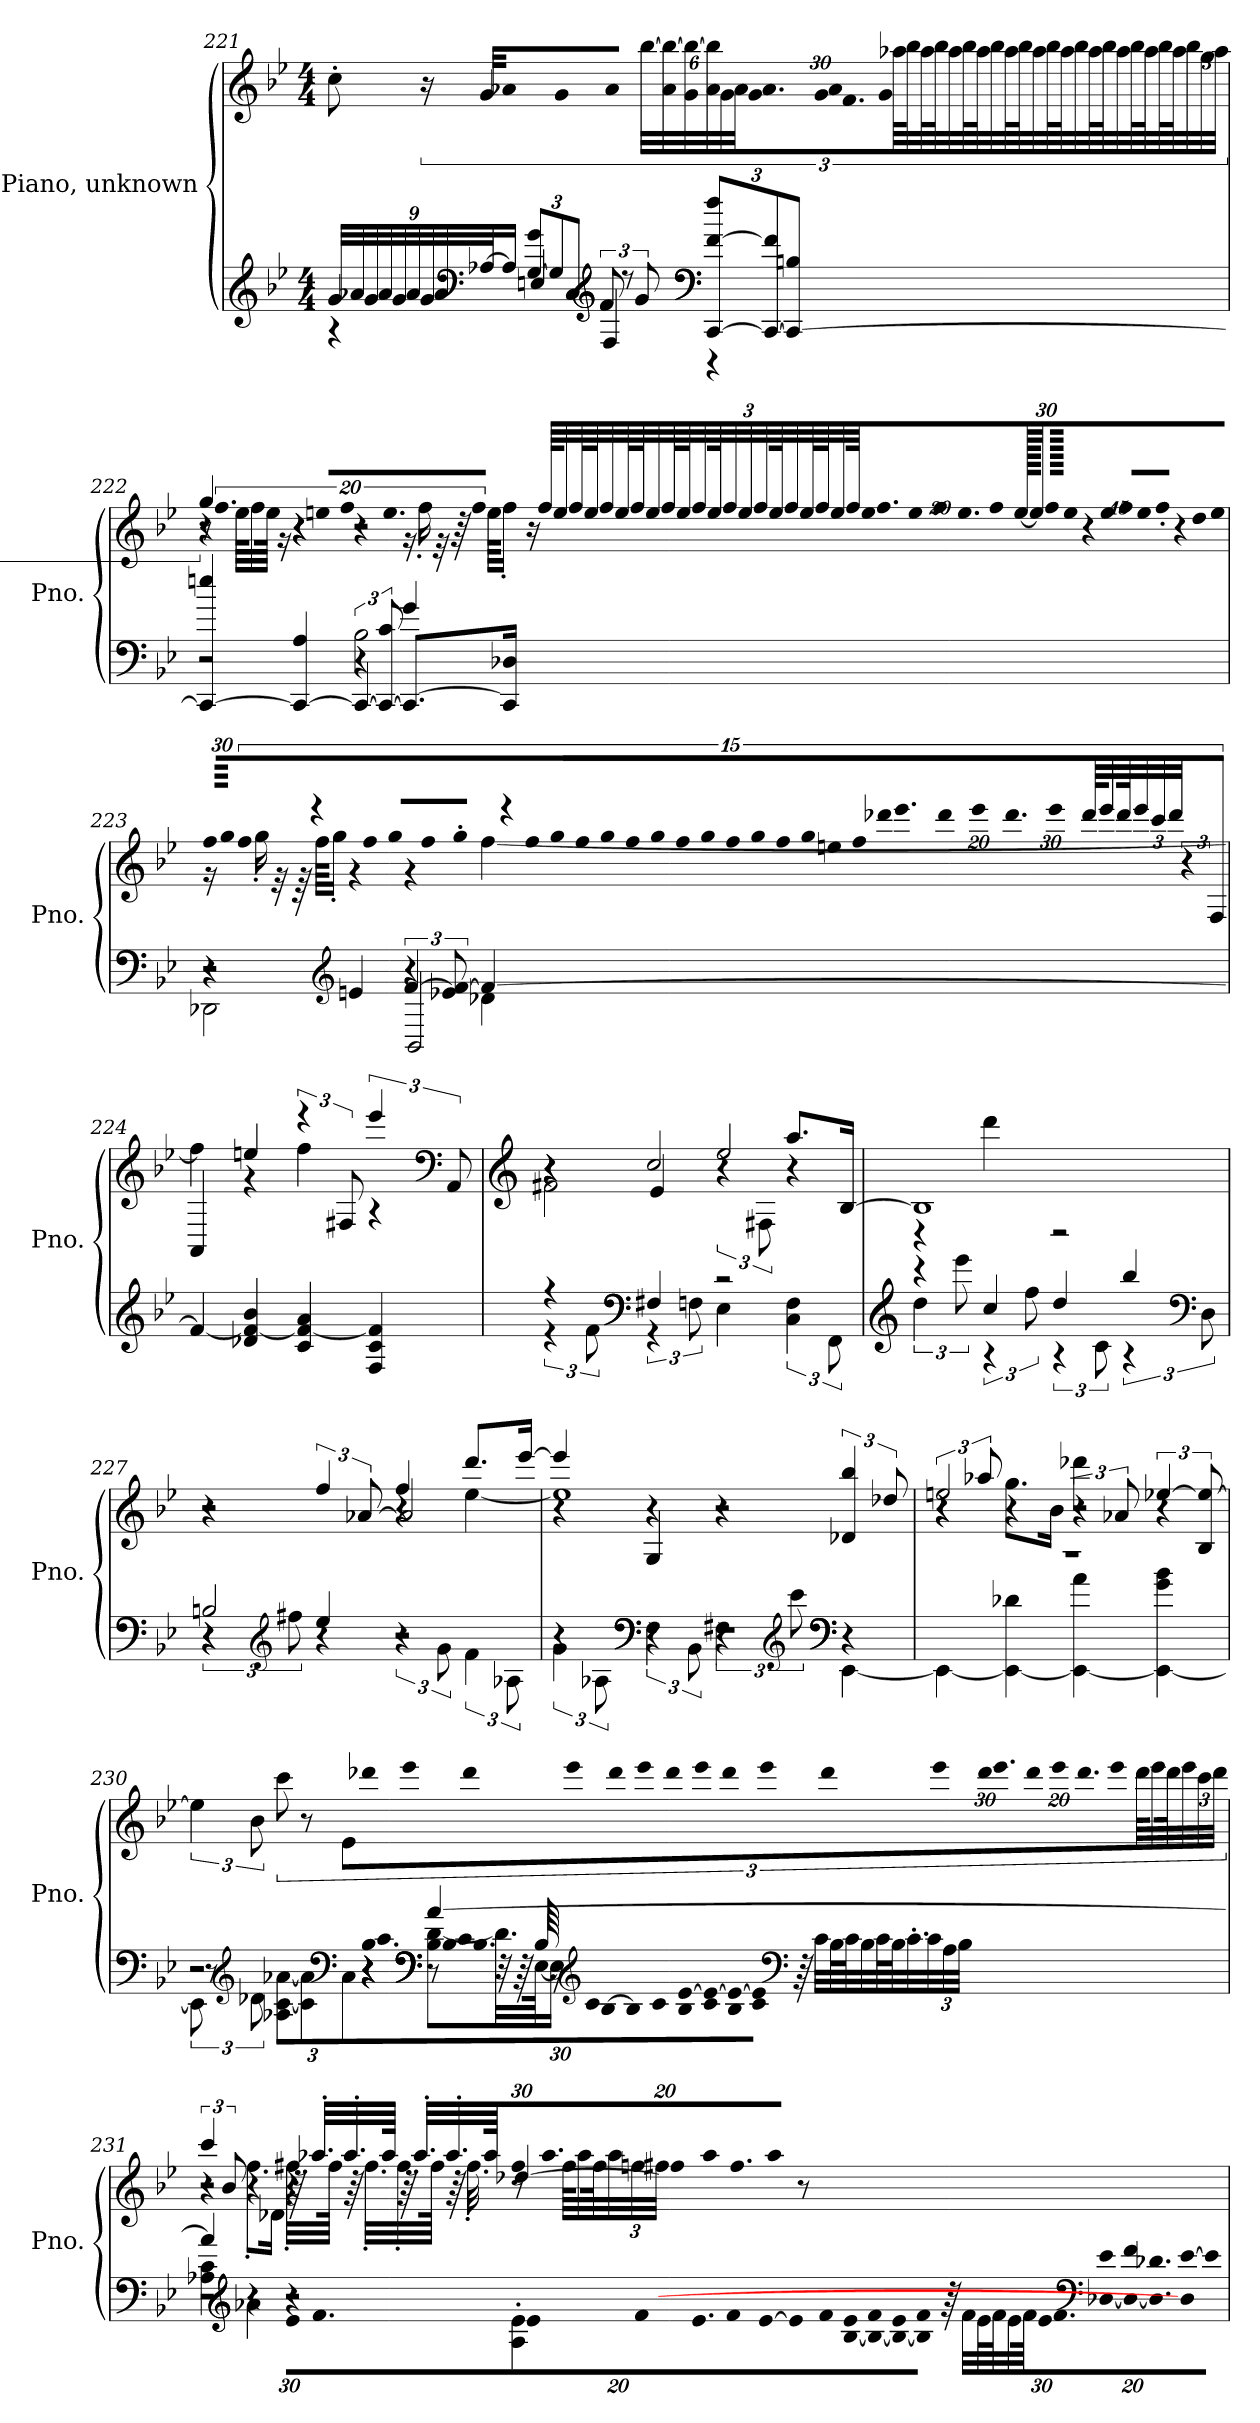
**kern	**kern
*part1	*part1
*staff2	*staff1
*I"Piano, unknown	*
*I'Pno.	*
!!LO:LB:g=z
*clefG2	*clefG2
*k[b-e-]	*k[b-e-]
*M4/4	*M4/4
*Xbrackettup	*
=221	=221
*^	*
48g/LLL	4r	8cc'\
48a-X/	.	.
48g/	.	.
48a-/	.	.
48g/	.	.
48a-/	.	.
48g/	.	24r
48a-/	.	.
*clefF4	*	*
[48A-X/J	.	48g/LLL
16A-/JJ]	.	64a-X/K
.	.	32g/
.	.	64a-/JJJk
*	*	*Xbrackettup
[12G/ 12g/L	4En/	[48bb-\LLL
.	.	48a-\ 48bb-\_
.	.	48g\ 48bb-\_
.	.	48a-\ 48bb-\]
12G/]	.	48g\
.	.	48a-\
!	!	!LO:N:vis=64
.	.	960%17g\L
!	!	!LO:N:vis=64.
.	.	640%17a-\
12C/J	.	.
.	.	1920ryy
!	!	!LO:N:vis=64
.	.	960%17g\
!	!	!LO:N:vis=64
.	.	960%17a-\
!	!	!LO:N:vis=64.
.	.	640%17f\
.	.	1920ryy
!	!	!LO:N:vis=64
.	.	960%17g\
*clefG2	*	*
*brackettup	*	*
12f/	4F/	64aa-X\J
.	.	32bb-\
.	.	64aa-\L
.	.	64bb-\J
.	.	32aa-\
12r	.	.
.	.	64bb-\L
.	.	64aa-\J
.	.	32bb-\
12g/	.	.
.	.	64aa-\L
.	.	64bb-\J
.	.	32aa-\
.	.	64bb-\L
*clefF4	*	*
*Xbrackettup	*	*
[12CC/ [12f/ 12ff/L	4r	64aa-\J
.	.	32bb-\
.	.	64aa-\L
.	.	64bb-\J
.	.	32aa-\
12CC/_ 12f/]	.	.
.	.	64bb-\L
.	.	64aa-\J
.	.	32bb-\
12CC/_ 12Bn/J	.	.
.	.	64aa-\K
.	.	48bb-\
.	.	48gg\
.	.	48aa-\JJJ
!!LO:LB:g=z
=222	=222	=222
*	*^	*^
*	*	*	*	*^
*	*	*	*	*	*brackettup
!	!	!	!	!	!LO:N:vis=64
4CC/_ 4een/	2r	2r	4gg/	8r	960%17r
!	!	!	!	!	!LO:N:vis=64.
.	.	.	.	.	640%17ff/
.	.	.	.	.	1920ryy
!	!	!	!	!	!LO:N:vis=64
.	.	.	.	.	960%17een/LLLL
!	!	!	!	!	!LO:N:vis=64
.	.	.	.	.	960%17ff/
!	!	!	!	!	!LO:N:vis=64.
.	.	.	.	.	640%17ee/
.	.	.	.	.	1920ryy
!	!	!	!	!	!LO:N:vis=64
.	.	.	.	.	960%17ff/JJJJ
.	.	.	.	64ee\KLLL	16r
.	.	.	.	32ff\	.
.	.	.	.	64ee\JJJk	.
.	.	.	.	16r	64ff/KLLL
.	.	.	.	.	32ee/
.	.	.	.	.	64ff/L
4CC/_ 4A/	.	.	4r	4r	64ee/J
.	.	.	.	.	32ff/
.	.	.	.	.	64ee/L
.	.	.	.	.	64ff/J
.	.	.	.	.	32ee/
.	.	.	.	.	64ff/L
.	.	.	.	.	64ee/J
.	.	.	.	.	32ff/
.	.	.	.	.	64ee/K
*	*	*	*	*	*Xbrackettup
.	.	.	.	.	48ff/
.	.	.	.	.	48ee/
.	.	.	.	.	48ff/
*brackettup	*	*	*	*	*
6CC/_	2B-\	4r	2r	4r	64ee/K
.	.	.	.	.	32ff/
.	.	.	.	.	64ee/L
.	.	.	.	.	64ff/J
.	.	.	.	.	32ee/
.	.	.	.	.	64ff/L
!	!	!	!	!	!LO:N:vis=64
.	.	.	.	.	960%17ee/
!	!	!	!	!	!LO:N:vis=64.
.	.	.	.	.	640%17ff/
12CC/_ 12c/	.	.	.	.	.
.	.	.	.	.	1920ryy
!	!	!	!	!	!LO:N:vis=64
.	.	.	.	.	960%17ee/
!	!	!	!	!	!LO:N:vis=64
.	.	.	.	.	960%17ff/
!	!	!	!	!	!LO:N:vis=64.
.	.	.	.	.	640%17ee/
.	.	.	.	.	1920ryy
!	!	!	!	!	!LO:N:vis=64
.	.	.	.	.	960%17ff/
8.CC/L_	.	4g/	.	16r	[960ee/
.	.	.	.	.	60ee/]
!	!	!	!	!	!LO:N:vis=64
.	.	.	.	.	960%17ff/J
.	.	.	.	.	1920ryy
!	!	!	!	!	!LO:N:vis=32
.	.	.	.	.	640%23ee/JJJ
.	.	.	.	16ff'\	.
!	!	!	!	!	!LO:N:vis=64
.	.	.	.	.	960%17r
!	!	!	!	!	!LO:N:vis=64
.	.	.	.	.	960%17ee/
!	!	!	!	!	!LO:N:vis=64
.	.	.	.	.	960%17ff/LLLL
!	!	!	!	!	!LO:N:vis=64
.	.	.	.	32r	960%17ee/J
!	!	!	!	!	!LO:N:vis=32
.	.	.	.	.	640%23ff'/JJJ
.	.	.	.	64r	.
.	.	.	.	64ee\KKLL	.
!	!	!	!	!	!LO:N:vis=32
.	.	.	.	.	640%23r
16CC/] 16D-X/Jk	.	.	.	16ff'\JJ	.
!	!	!	!	!	!LO:N:vis=64
.	.	.	.	.	960%17dd/
!	!	!	!	!	!LO:N:vis=64
.	.	.	.	.	960%17ee/
*	*	*	*v	*v	*v
!!LO:LB:g=z
=223	=223	=223	=223
*	*	*	*brackettup
*	*	*	*^
*	*	*	*	*^
!	!	!	!LO:N:vis=64	!	!
*	*	*	*	*v	*v
4r	2DD-X\	2r	960%17ff/LLLL	16r
!	!	!	!LO:N:vis=64	!
.	.	.	960%17gg/J	.
.	.	.	1920ryy	.
!	!	!	!LO:N:vis=32	!
.	.	.	640%23ff/JJJ	.
.	.	.	.	16gg'\
!	!	!	!LO:N:vis=64	!
.	.	.	960%17r	.
!	!	!	!LO:N:vis=64	!
.	.	.	960%17ff/	.
!	!	!	!LO:N:vis=64	!
.	.	.	960%17gg/LLLL	.
!	!	!	!LO:N:vis=64	!
.	.	.	960%17ff/J	32r
!	!	!	!LO:N:vis=32	!
.	.	.	640%23gg'/JJJ	.
.	.	.	.	64r
.	.	.	.	64ff\KKLL
!	!	!	!LO:N:vis=32	!
.	.	.	640%23r	.
.	.	.	.	16gg'\JJ
!	!	!	!LO:N:vis=64	!
.	.	.	960%17ff/	.
!	!	!	!LO:N:vis=64	!
.	.	.	960%17gg/LLLL	.
*clefG2	*	*	*	*
4en/	.	.	64ff/J	4r
.	.	.	32gg/	.
.	.	.	64ff/L	.
.	.	.	64gg/J	.
.	.	.	32ff/	.
.	.	.	64gg/L	.
.	.	.	64ff/J	.
.	.	.	32gg/	.
.	.	.	64ff/L	.
.	.	.	64gg/J	.
.	.	.	32een/	.
.	.	.	64ff/L	.
*	*	*	*Xbrackettup	*
!	!	!	!LO:N:vis=64	!
[6f/	4r	2BB-/	960%17ddd-X/	4r
!	!	!	!LO:N:vis=64.	!
.	.	.	640%17eee-/	.
.	.	.	1920ryy	.
!	!	!	!LO:N:vis=64	!
.	.	.	960%17ddd-/	.
!	!	!	!LO:N:vis=64	!
.	.	.	960%17eee-/	.
!	!	!	!LO:N:vis=64.	!
.	.	.	640%17ddd-/	.
.	.	.	1920ryy	.
!	!	!	!LO:N:vis=64	!
.	.	.	960%17eee-/	.
.	.	.	64ddd-/J	.
.	.	.	32eee-/	.
12e-X/ 12f/_	.	.	.	.
.	.	.	64ddd-/K	.
.	.	.	48eee-/	.
.	.	.	48ccc/	.
.	.	.	48ddd-/JJJ	.
*	*	*	*brackettup	*
4f/_	4d-X\	.	6r	[4ff\
.	.	.	12F/	.
*v	*v	*v	*	*
!!LO:PB:g=z	!!
=224	=224	=224
4f/_	4AA/	4ff\]
4d-X/ 4f/_ 4b-/	4een/	4r
4c/ 4f/_ 4a/	6r	4ff\
.	12F#X/	.
4F/ 4c/ 4f/]	6eee-/	4r
*	*clefF4	*
.	12AA/	.
*	*v	*v
=225	=225
*	*clefG2
*^	*^
*	*	*	*^
4r	6r	4r	2f#X\	4r
.	12f\	.	.	.
*clefF4	*	*	*	*
4F#X/	6r	2cc/	.	4e-/
.	12Fn\	.	.	.
2r	4E-\	.	6r	2ee-/
.	.	.	12F#X\	.
.	6C\ 6F\	8.aa/L	4r	.
.	12FF\	.	.	.
.	.	[16B-/Jk	.	.
*	*	*v	*v	*v
=226	=226	=226
*clefG2	*	*
*	*	*^
4r	6dd\	1B-]	4r
.	12eee-\	.	.
4cc/	6r	.	4ddd\
.	12ff\	.	.
4dd/	6r	.	2r
.	12c\	.	.
4bb-/	6r	.	.
*clefF4	*	*	*
.	12D\	.	.
!!LO:LB:g=z
=227	=227	=227	=227
*	*^	*	*^
4r	6r	2Bn/	2r	2r	4r
*clefG2	*	*	*	*	*
.	12ff#X\	.	.	.	.
4ee-/	4r	.	.	.	6ff/
.	.	.	.	.	[12a-X/
2r	6r	2r	4ff/	4r	2a-/]
.	12g\	.	.	.	.
.	6f\	.	8.ddd/L	[4ee-\	.
.	12A-X\	.	.	.	.
.	.	.	[16eee-/Jk	.	.
=228	=228	=228	=228	=228	=228
1r	6g\	4r	4eee-/]	1ee-]	4r
.	12A-X\	.	.	.	.
*clefF4	*	*	*	*	*
.	6r	4F\	4r	.	4G/
.	12BB-\	.	.	.	.
.	6r	4F#X\	2r	.	4r
*clefG2	*	*	*	*	*
.	12ccc\	.	.	.	.
*clefF4	*	*	*	*	*
.	[4EE-\	4r	.	.	6d-X/ 6bb-/
.	.	.	.	.	12dd-X/
*	*v	*v	*	*	*
!!LO:LB:g=z	!!	!!
=229	=229	=229	=229	=229
1r	4EE-\_	6r	4r	2een/
.	.	12aa-X/	.	.
.	4EE-\_ 4d-X\	4r	8.gg\L	.
.	.	.	16b-\Jk	.
.	4EE-\_ 4a\	6r	4ddd-X\	2r
.	.	12a-X/	.	.
.	4EE-\_ 4g\ 4b-\	[6ee-X/	4r	.
.	.	12B-/ 12ee-/_	.	.
*	*	*v	*v	*v
!!LO:LB:g=z
=230	=230	=230
*^	*^	*
2r	12EE-\]	2r	2r	6ee-\]
.	12r	.	.	.
*clefG2	*	*	*	*
.	12d-X\	.	.	12b-\
*	*Xbrackettup	*	*	*
.	12A-X\ [12c\ [12a-X\L	.	.	12ccc\
.	12c\] 12a-\]	.	.	12r
*clefF4	*	*	*	*
.	12C\	.	.	12e-\L
!	!LO:N:vis=64	!	!	!
4r	960%17B-\LLL	4r	4r	64ddd-X\KLL
.	.	.	.	32eee-\
!	!LO:N:vis=64.	!	!	!
.	640%17c\	.	.	.
.	1920ryy	.	.	.
!	!LO:N:vis=64	!	!	!
.	960%17B-\	.	.	.
.	.	.	.	64ddd-\L
!	!LO:N:vis=64	!	!	!
.	960%17c\	.	.	64eee-\J
.	.	.	.	32ddd-\
!	!LO:N:vis=64.	!	!	!
.	640%17B-\	.	.	.
.	1920ryy	.	.	.
*clefG2	*	*	*	*
!	!LO:N:vis=64	!	!	!
.	960%17c\J	.	.	.
.	.	.	.	64eee-\L
.	[960B-\	.	.	64ddd-\J
.	960%19B-\]	.	.	.
.	.	.	.	32eee-\
.	48c\	.	.	.
.	48B-\ [48e-\	.	.	.
.	.	.	.	64ddd-\L
.	48c\ 48e-\_	.	.	64eee-\J
.	.	.	.	32ddd-\
.	48B-\ 48e-\_	.	.	.
.	48c\ 48e-\]JJJ	.	.	.
.	.	.	.	64eee-\L
*clefF4	*	*	*	*
*	*	*	*	*Xbrackettup
!	!	!	!	!LO:N:vis=64
[4a-/	64r	8r	8B-\ [8d-\L	960%17ddd-\
.	32c\LLL	.	.	.
!	!	!	!	!LO:N:vis=64.
.	.	.	.	640%17eee-\
.	.	.	.	1920ryy
!	!	!	!	!LO:N:vis=64
.	.	.	.	960%17ddd-\
.	64B-\L	.	.	.
!	!	!	!	!LO:N:vis=64
.	64c\J	.	.	960%17eee-\
.	32B-\	.	.	.
!	!	!	!	!LO:N:vis=64.
.	.	.	.	640%17ddd-\
.	.	.	.	1920ryy
!	!	!	!	!LO:N:vis=64
.	.	.	.	960%17eee-\
.	64c\L	.	.	.
.	64B-\J	32r	32.d-\LL]	64ddd-\J
.	32.c'\	.	.	32eee-\
.	.	64r	.	.
.	.	64B-/	[64E-\JK	64ddd-\K
.	48c\	16r	16E-\JJ]	48eee-\
.	48A-\	.	.	48ccc\
.	48B-\JJJ	.	.	48ddd-\JJJ
*	*	*v	*v	*
!!LO:LB:g=z
=231	=231	=231	=231
*	*	*	*brackettup
*	*	*	*^
*	*	*	*	*^
4a-/]	4A-X\ 4c\	2r	6ccc/	4r	2r
.	.	.	12b-/	.	.
*clefG2	*	*	*	*	*
4r	4a-X\	.	4r	8.ff'\L	.
.	.	.	.	16d-X\Jk	.
!	!LO:N:vis=64	!	!	!	!
2r	960%17e-\LLLL	4r	64r	32.ff#X'\LLL	4r
.	.	.	32.aa-X'/LLL	.	.
!	!LO:N:vis=64.	!	!	!	!
.	640%17f\	.	.	.	.
.	1920ryy	.	.	.	.
!	!LO:N:vis=64	!	!	!	!
.	960%17e-\	.	.	.	.
.	.	.	.	64ff#\JJJk	.
!	!LO:N:vis=64	!	!	!	!
.	960%17f\	.	32.aa-'/	64r	.
.	.	.	.	32.ff#'\LLL	.
!	!LO:N:vis=64.	!	!	!	!
.	640%17e-\	.	.	.	.
.	1920ryy	.	.	.	.
!	!LO:N:vis=64	!	!	!	!
.	960%17f\J	.	.	.	.
.	.	.	64aa-/JJJk	.	.
.	[960e-\	.	64r	32.ff#'\	.
.	960%19e-\]	.	.	.	.
.	.	.	32.aa-'/LLL	.	.
.	48f\	.	.	.	.
.	[48B-\ 48e-\	.	.	.	.
.	.	.	.	64ff#\JJJk	.
.	48B-\_ 48f\	.	32.aa-'/	64r	.
.	.	.	.	32.ff#'\	.
.	48B-\_ 48e-\	.	.	.	.
.	48B-\] 48f\JJJ	.	.	.	.
.	.	.	64aa-/L	.	.
*	*	*	*Xbrackettup	*	*
!	!	!	!LO:N:vis=64	!	!
.	64r	4A-\' 4e-\'	960%17ff#/	8r	[4dd-X/
.	32f\LLL	.	.	.	.
!	!	!	!LO:N:vis=64.	!	!
.	.	.	640%17aa-/	.	.
.	.	.	1920ryy	.	.
!	!	!	!LO:N:vis=64	!	!
.	.	.	960%17ff#/	.	.
.	64e-\L	.	.	.	.
!	!	!	!LO:N:vis=64	!	!
.	64f\J	.	960%17aa-/	.	.
.	32e-\	.	.	.	.
!	!	!	!LO:N:vis=64.	!	!
.	.	.	640%17ff#/	.	.
.	.	.	1920ryy	.	.
!	!	!	!LO:N:vis=64	!	!
.	.	.	960%17aa-/JJJJ	.	.
.	64f\L	.	.	.	.
!	!LO:N:vis=64	!	!	!	!
.	960%17e-\	.	8r	64ff#\KLLL	.
.	.	.	.	32aa-\	.
!	!LO:N:vis=64.	!	!	!	!
.	640%17f\	.	.	.	.
.	1920ryy	.	.	.	.
*clefF4	*	*	*	*	*
!	!LO:N:vis=64	!	!	!	!
.	[960%17D-X\ 960%17e-\	.	.	.	.
.	.	.	.	64ff#\K	.
!	!LO:N:vis=64	!	!	!	!
.	960%17D-\_ 960%17f\	.	.	48aa-\	.
!	!LO:N:vis=64.	!	!	!	!
.	640%17D-\_ 640%17d-X\	.	.	.	.
.	.	.	.	48ffn\	.
.	.	.	.	48ff#X\JJJ	.
.	1920ryy	.	.	.	.
!	!LO:N:vis=256	!	!	!	!
.	1920%17D-\] [1920%17e-\L	.	.	.	.
!	!LO:N:vis=256	!	!	!	!
.	1920%17e-\JJJJJ]	.	.	.	.
*v	*v	*v	*	*	*
*	*v	*v	*v
=	=
*-	*-
